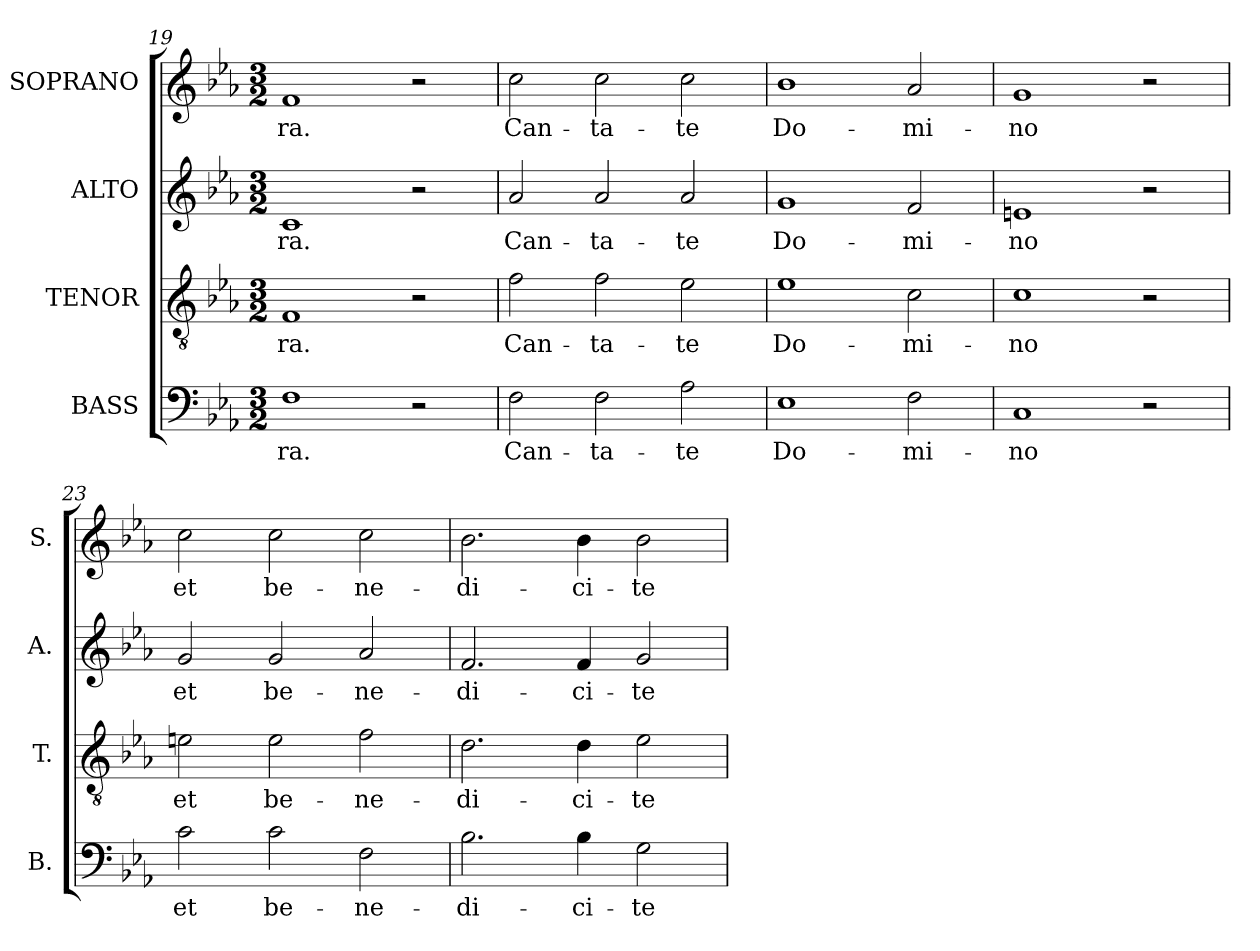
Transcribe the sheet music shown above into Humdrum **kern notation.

**kern	**text	**kern	**text	**kern	**text	**kern	**text
*part4	*part4	*part3	*part3	*part2	*part2	*part1	*part1
*staff4	*staff4	*staff3	*staff3	*staff2	*staff2	*staff1	*staff1
*I"BASS	*	*I"TENOR	*	*I"ALTO	*	*I"SOPRANO	*
*I'B.	*	*I'T.	*	*I'A.	*	*I'S.	*
*clefF4	*	*clefGv2	*	*clefG2	*	*clefG2	*
*	*	*ITrd7c12	*	*	*	*	*
*k[b-e-a-]	*	*k[b-e-a-]	*	*k[b-e-a-]	*	*k[b-e-a-]	*
*E-:	*	*E-:	*	*E-:	*	*E-:	*
*M3/2	*	*M3/2	*	*M3/2	*	*M3/2	*
=19	=19	=19	=19	=19	=19	=19	=19
!	!LO:LY:b:color=#000000	!	!	!	!	!	!
!	!	!	!LO:LY:b:color=#000000	!	!	!	!
!	!	!	!	!	!LO:LY:b:color=#000000	!	!
!	!	!	!	!	!	!	!LO:LY:b:color=#000000
1Fi	-ra.	1FFi	-ra.	1ci	-ra.	1fi	-ra.
2r	.	2r	.	2r	.	2r	.
=20	=20	=20	=20	=20	=20	=20	=20
!	!LO:LY:b:color=#000000	!	!	!	!	!	!
!	!	!	!LO:LY:b:color=#000000	!	!	!	!
!	!	!	!	!	!LO:LY:b:color=#000000	!	!
!	!	!	!	!	!	!	!LO:LY:b:color=#000000
2Fi\	Can-	2Fi\	Can-	2a-i/	Can-	2cci\	Can-
!	!LO:LY:b:color=#000000	!	!	!	!	!	!
!	!	!	!LO:LY:b:color=#000000	!	!	!	!
!	!	!	!	!	!LO:LY:b:color=#000000	!	!
!	!	!	!	!	!	!	!LO:LY:b:color=#000000
2Fi\	-ta-	2Fi\	-ta-	2a-i/	-ta-	2cci\	-ta-
!	!LO:LY:b:color=#000000	!	!	!	!	!	!
!	!	!	!LO:LY:b:color=#000000	!	!	!	!
!	!	!	!	!	!LO:LY:b:color=#000000	!	!
!	!	!	!	!	!	!	!LO:LY:b:color=#000000
2A-i\	-te	2E-i\	-te	2a-i/	-te	2cci\	-te
=21	=21	=21	=21	=21	=21	=21	=21
!	!LO:LY:b:color=#000000	!	!	!	!	!	!
!	!	!	!LO:LY:b:color=#000000	!	!	!	!
!	!	!	!	!	!LO:LY:b:color=#000000	!	!
!	!	!	!	!	!	!	!LO:LY:b:color=#000000
1E-i	Do-	1E-i	Do-	1gi	Do-	1b-i	Do-
!	!LO:LY:b:color=#000000	!	!	!	!	!	!
!	!	!	!LO:LY:b:color=#000000	!	!	!	!
!	!	!	!	!	!LO:LY:b:color=#000000	!	!
!	!	!	!	!	!	!	!LO:LY:b:color=#000000
2Fi\	-mi-	2Ci\	-mi-	2fi/	-mi-	2a-i/	-mi-
=22	=22	=22	=22	=22	=22	=22	=22
!	!LO:LY:b:color=#000000	!	!	!	!	!	!
!	!	!	!LO:LY:b:color=#000000	!	!	!	!
!	!	!	!	!	!LO:LY:b:color=#000000	!	!
!	!	!	!	!	!	!	!LO:LY:b:color=#000000
1Ci	-no	1Ci	-no	1eni	-no	1gi	-no
2r	.	2r	.	2r	.	2r	.
=23	=23	=23	=23	=23	=23	=23	=23
!	!LO:LY:b:color=#000000	!	!	!	!	!	!
!	!	!	!LO:LY:b:color=#000000	!	!	!	!
!	!	!	!	!	!LO:LY:b:color=#000000	!	!
!	!	!	!	!	!	!	!LO:LY:b:color=#000000
2ci\	et	2Eni\	et	2gi/	et	2cci\	et
!	!LO:LY:b:color=#000000	!	!	!	!	!	!
!	!	!	!LO:LY:b:color=#000000	!	!	!	!
!	!	!	!	!	!LO:LY:b:color=#000000	!	!
!	!	!	!	!	!	!	!LO:LY:b:color=#000000
2ci\	be-	2Ei\	be-	2gi/	be-	2cci\	be-
!	!LO:LY:b:color=#000000	!	!	!	!	!	!
!	!	!	!LO:LY:b:color=#000000	!	!	!	!
!	!	!	!	!	!LO:LY:b:color=#000000	!	!
!	!	!	!	!	!	!	!LO:LY:b:color=#000000
2Fi\	-ne-	2Fi\	-ne-	2a-i/	-ne-	2cci\	-ne-
=24	=24	=24	=24	=24	=24	=24	=24
!	!LO:LY:b:color=#000000	!	!	!	!	!	!
!	!	!	!LO:LY:b:color=#000000	!	!	!	!
!	!	!	!	!	!LO:LY:b:color=#000000	!	!
!	!	!	!	!	!	!	!LO:LY:b:color=#000000
2.B-i\	-di-	2.Di\	-di-	2.fi/	-di-	2.b-i\	-di-
!	!LO:LY:b:color=#000000	!	!	!	!	!	!
!	!	!	!LO:LY:b:color=#000000	!	!	!	!
!	!	!	!	!	!LO:LY:b:color=#000000	!	!
!	!	!	!	!	!	!	!LO:LY:b:color=#000000
4B-i\	-ci-	4Di\	-ci-	4fi/	-ci-	4b-i\	-ci-
!	!LO:LY:b:color=#000000	!	!	!	!	!	!
!	!	!	!LO:LY:b:color=#000000	!	!	!	!
!	!	!	!	!	!LO:LY:b:color=#000000	!	!
!	!	!	!	!	!	!	!LO:LY:b:color=#000000
2Gi\	-te	2E-i\	-te	2gi/	-te	2b-i\	-te
=	=	=	=	=	=	=	=
*-	*-	*-	*-	*-	*-	*-	*-
